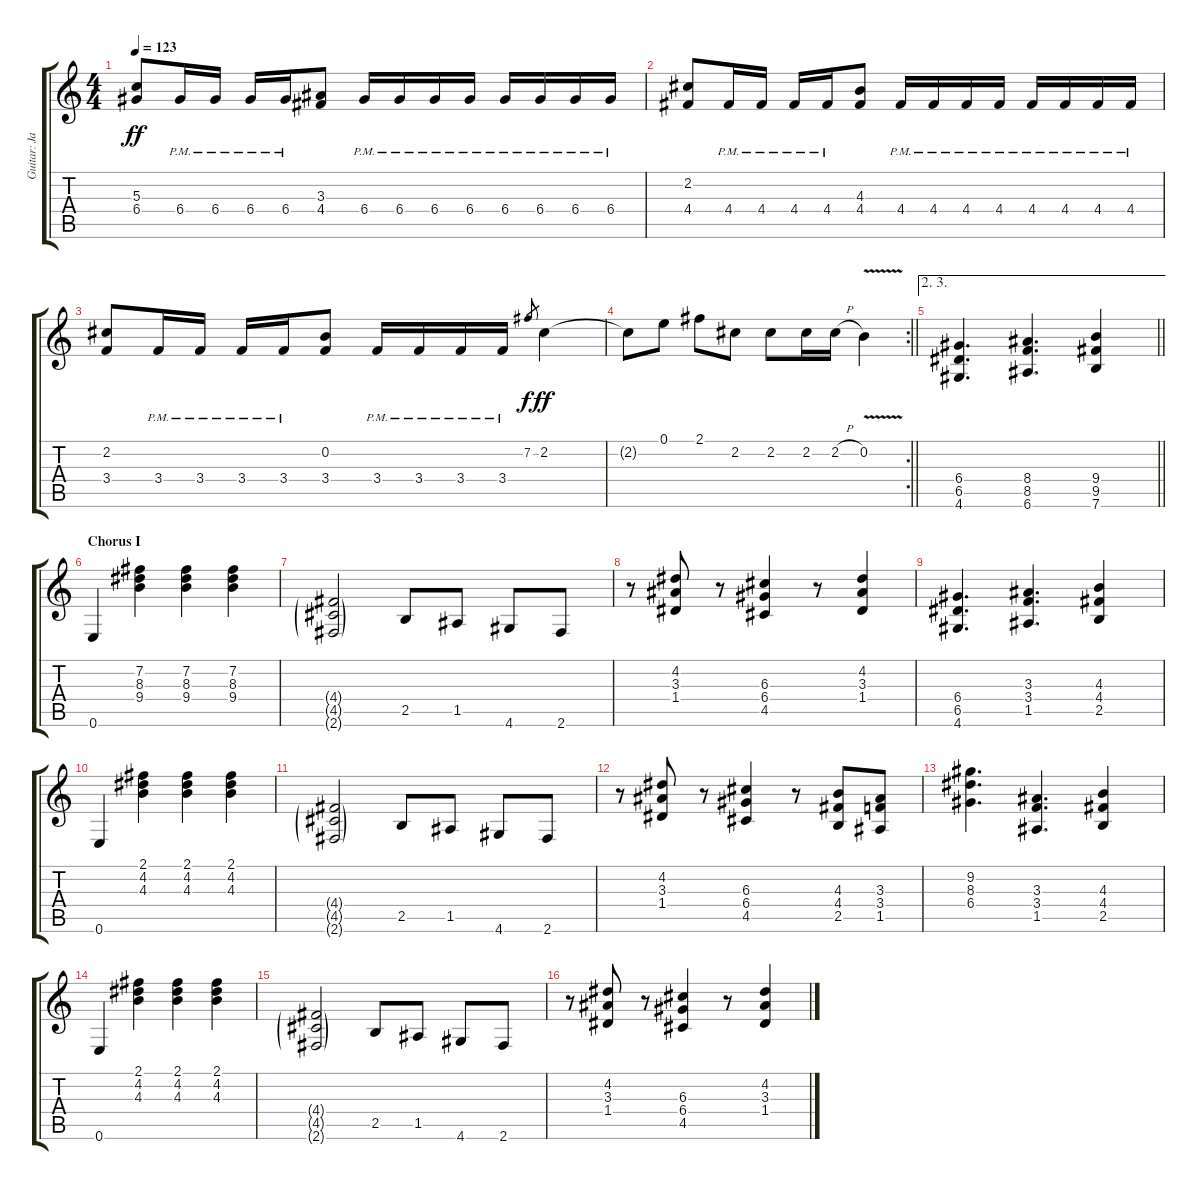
\track ("Guitar: Jake" "Guitar: Ja") {instrument overdrivenguitar}
\staff {score tabs}
\tuning (E4 B3 G3 D3 A2 E2) {hide}
\ts (4 4)
\tempo 123
\clef g2
\ks c
(5.3 6.4).8{dy ff} 6.4{pm}.16 6.4{pm}.16 6.4{pm}.16 6.4{pm}.16 (3.3 4.4).8 6.4{pm}.16 6.4{pm}.16 6.4{pm}.16 6.4{pm}.16 6.4{pm}.16 6.4{pm}.16 6.4{pm}.16 6.4{pm}.16 |
(2.2 4.4).8 4.4{pm}.16 4.4{pm}.16 4.4{pm}.16 4.4{pm}.16 (4.3 4.4).8 4.4{pm}.16 4.4{pm}.16 4.4{pm}.16 4.4{pm}.16 4.4{pm}.16 4.4{pm}.16 4.4{pm}.16 4.4{pm}.16 |
(2.2 3.4).8 3.4{pm}.16 3.4{pm}.16 3.4{pm}.16 3.4{pm}.16 (0.2 3.4).8 3.4{pm}.16 3.4{pm}.16 3.4{pm}.16 3.4{pm}.16 7.2.8{gr dy f} 2.2.4{dy ff} |
\rc 2
\barLineRight lightlight
2.2{t}.8 0.1.8 2.1.8 2.2.8 2.2.8 2.2.16 2.2{h}.16 0.2{v}.4 |
\ae (2 3)
\barLineRight lightlight
(6.4 6.5 4.6).4{d} (8.4 8.5 6.6).4{d} (9.4 9.5 7.6).4 |
\section ("" "Chorus I")
0.6.4 (7.2 8.3 9.4).4 (7.2 8.3 9.4).4 (7.2 8.3 9.4).4 |
(4.4{g} 4.5{g} 2.6{g}).2 2.5.8 1.5.8 4.6.8 2.6.8 |
r.8 (4.2 3.3 1.4).8 r.8 (6.3 6.4 4.5).4 r.8 (4.2 3.3 1.4).4 |
(6.4 6.5 4.6).4{d} (3.3 3.4 1.5).4{d} (4.3 4.4 2.5).4 |
0.6.4 (2.1 4.2 4.3).4 (2.1 4.2 4.3).4 (2.1 4.2 4.3).4 |
(4.4{g} 4.5{g} 2.6{g}).2 2.5.8 1.5.8 4.6.8 2.6.8 |
r.8 (4.2 3.3 1.4).8 r.8 (6.3 6.4 4.5).4 r.8 (4.3 4.4 2.5).8 (3.3 3.4 1.5).8 |
(9.2 8.3 6.4).4{d} (3.3 3.4 1.5).4{d} (4.3 4.4 2.5).4 |
0.6.4 (2.1 4.2 4.3).4 (2.1 4.2 4.3).4 (2.1 4.2 4.3).4 |
(4.4{g} 4.5{g} 2.6{g}).2 2.5.8 1.5.8 4.6.8 2.6.8 |
r.8 (4.2 3.3 1.4).8 r.8 (6.3 6.4 4.5).4 r.8 (4.2 3.3 1.4).4
